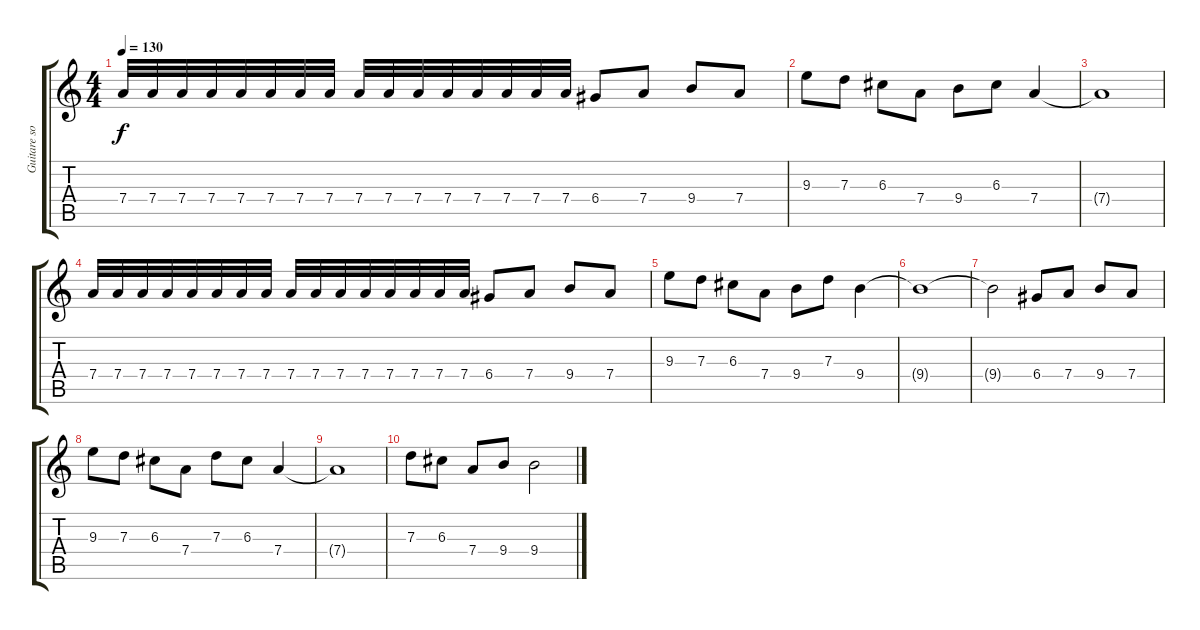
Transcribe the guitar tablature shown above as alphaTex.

\track ("Guitare solo" "Guitare so") {instrument distortionguitar}
\staff {score tabs}
\tuning (E4 B3 G3 D3 A2 E2) {hide}
\ts (4 4)
\tempo 130
\clef g2
\ks c
7.4.32{dy f} 7.4.32 7.4.32 7.4.32 7.4.32 7.4.32 7.4.32 7.4.32 7.4.32 7.4.32 7.4.32 7.4.32 7.4.32 7.4.32 7.4.32 7.4.32 6.4.8 7.4.8 9.4.8 7.4.8 |
9.3.8 7.3.8 6.3.8 7.4.8 9.4.8 6.3.8 7.4.4 |
7.4{t}.1 |
7.4.32 7.4.32 7.4.32 7.4.32 7.4.32 7.4.32 7.4.32 7.4.32 7.4.32 7.4.32 7.4.32 7.4.32 7.4.32 7.4.32 7.4.32 7.4.32 6.4.8 7.4.8 9.4.8 7.4.8 |
9.3.8 7.3.8 6.3.8 7.4.8 9.4.8 7.3.8 9.4.4 |
9.4{t}.1 |
9.4{t}.2{volume 0} 6.4.8 7.4.8 9.4.8 7.4.8 |
9.3.8 7.3.8 6.3.8 7.4.8 7.3.8 6.3.8 7.4.4 |
7.4{t}.1 |
7.3.8 6.3.8 7.4.8 9.4.8 9.4.2
